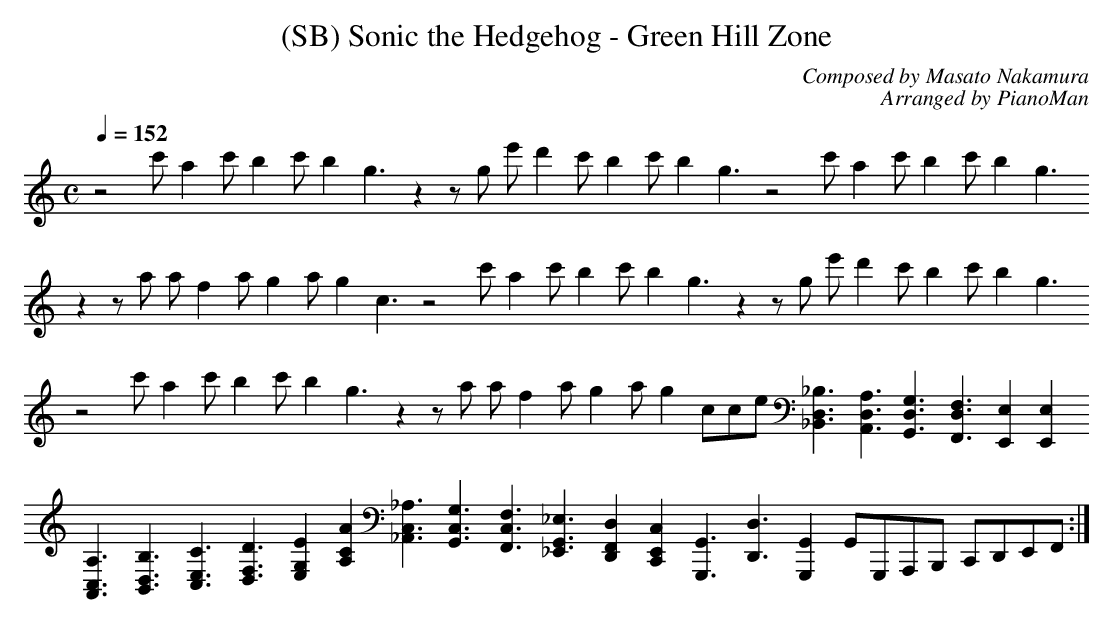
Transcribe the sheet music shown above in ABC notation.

X:1
T:(SB) Sonic the Hedgehog - Green Hill Zone
C:Composed by Masato Nakamura
C:Arranged by PianoMan
M:C
Q:1/4=152
L:1/8
K:C
z4           c'           a2         c'         b2         c'b2      g3             z2           z            g               e'            d'2           c'          b2        c'b2        g3              z4           c' a2 c' b2 c'b2 g3
z2           z            a          a          f2         a         g2             ag2          c3           z4              c'            a2            c'          b2        c'b2        g3              z2           z g e' d'2 c' b2 c'b2 g3
z4           c'           a2         c'         b2         c'b2      g3             z2           z            a               a             f2            a           g2        ag2cce      [_B,,3D,3_B,3]  [A,,3D,3A,3] [G,,3D,3G,3] [F,,3D,3F,3] [E,,2E,2] [E,,2E,2]
[A,,3C,3A,3] [B,,3D,3B,3] [C,3E,3C3] [D,3F,3D3] [E,2G,2E2] [A,2C2A2] [_A,,3C,3_A,3] [G,,3C,3G,3] [F,,3C,3F,3] [_E,,3G,,3_E,3] [D,,2F,,2D,2] [C,,2E,,2C,2] [G,,,3G,,3] [D,,3D,3] [G,,,2G,,2] G,,G,,,A,,,B,,, C,,D,,E,,F,,                                               :|
